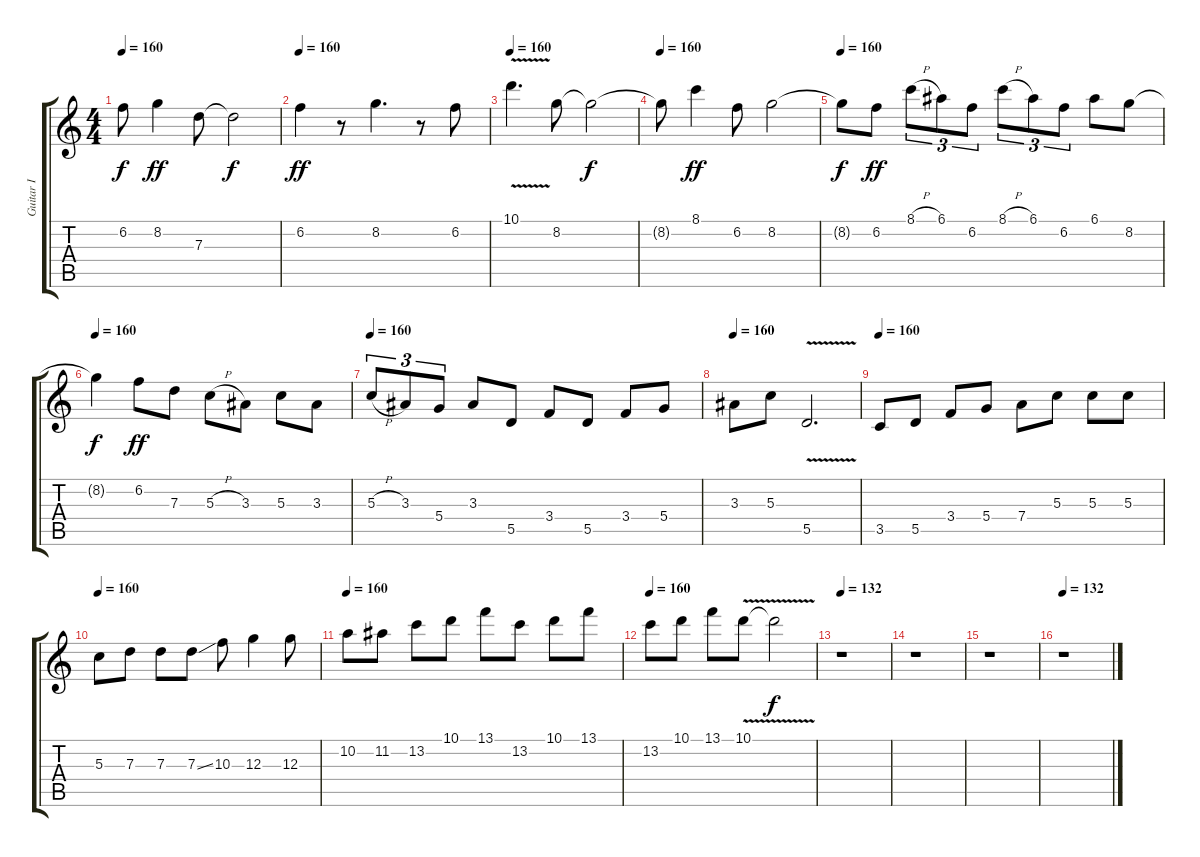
\track ("Guitar I" "Guitar I") {instrument overdrivenguitar}
\staff {score tabs}
\tuning (E4 B3 G3 D3 A2 E2) {hide}
\ts (4 4)
\tempo 160
\clef g2
\ks c
6.2{t}.8{dy f} 8.2.4{dy ff} 7.3.8 7.3{t}.2{dy f} |
\tempo 160
6.2.4{dy ff} r.8 8.2.4{d} r.8 6.2.8 |
\tempo 160
10.1{v}.4{d} 8.2.8 8.2{t}.2{dy f} |
\tempo 160
8.2{t}.8 8.1.4{dy ff} 6.2.8 8.2.2 |
\tempo 160
8.2{t}.8{dy f} 6.2.8{dy ff} 8.1{h}.8{tu (3 2)} 6.1.8{tu (3 2)} 6.2.8{tu (3 2)} 8.1{h}.8{tu (3 2)} 6.1.8{tu (3 2)} 6.2.8{tu (3 2)} 6.1.8 8.2.8 |
\tempo 160
8.2{t}.4{dy f} 6.2.8{dy ff} 7.3.8 5.3{h}.8 3.3.8 5.3.8 3.3.8 |
\tempo 160
5.3{h}.8{tu (3 2)} 3.3.8{tu (3 2)} 5.4.8{tu (3 2)} 3.3.8 5.5.8 3.4.8 5.5.8 3.4.8 5.4.8 |
\tempo 160
3.3.8 5.3.8 5.5{v}.2{d} |
\tempo 160
3.5.8 5.5.8 3.4.8 5.4.8 7.4.8 5.3.8 5.3.8 5.3.8 |
\tempo 160
5.3.8 7.3.8 7.3.8 7.3{ss}.8 10.3.8 12.3.4 12.3.8 |
\tempo 160
10.2.8 11.2.8 13.2.8 10.1.8 13.1.8 13.2.8 10.1.8 13.1.8 |
\tempo 160
13.2.8 10.1.8 13.1.8 10.1{v}.8 10.1{t}.2{dy f} |
\tempo 132
r.1 |
r.1 |
r.1 |
\tempo 132
r.1
